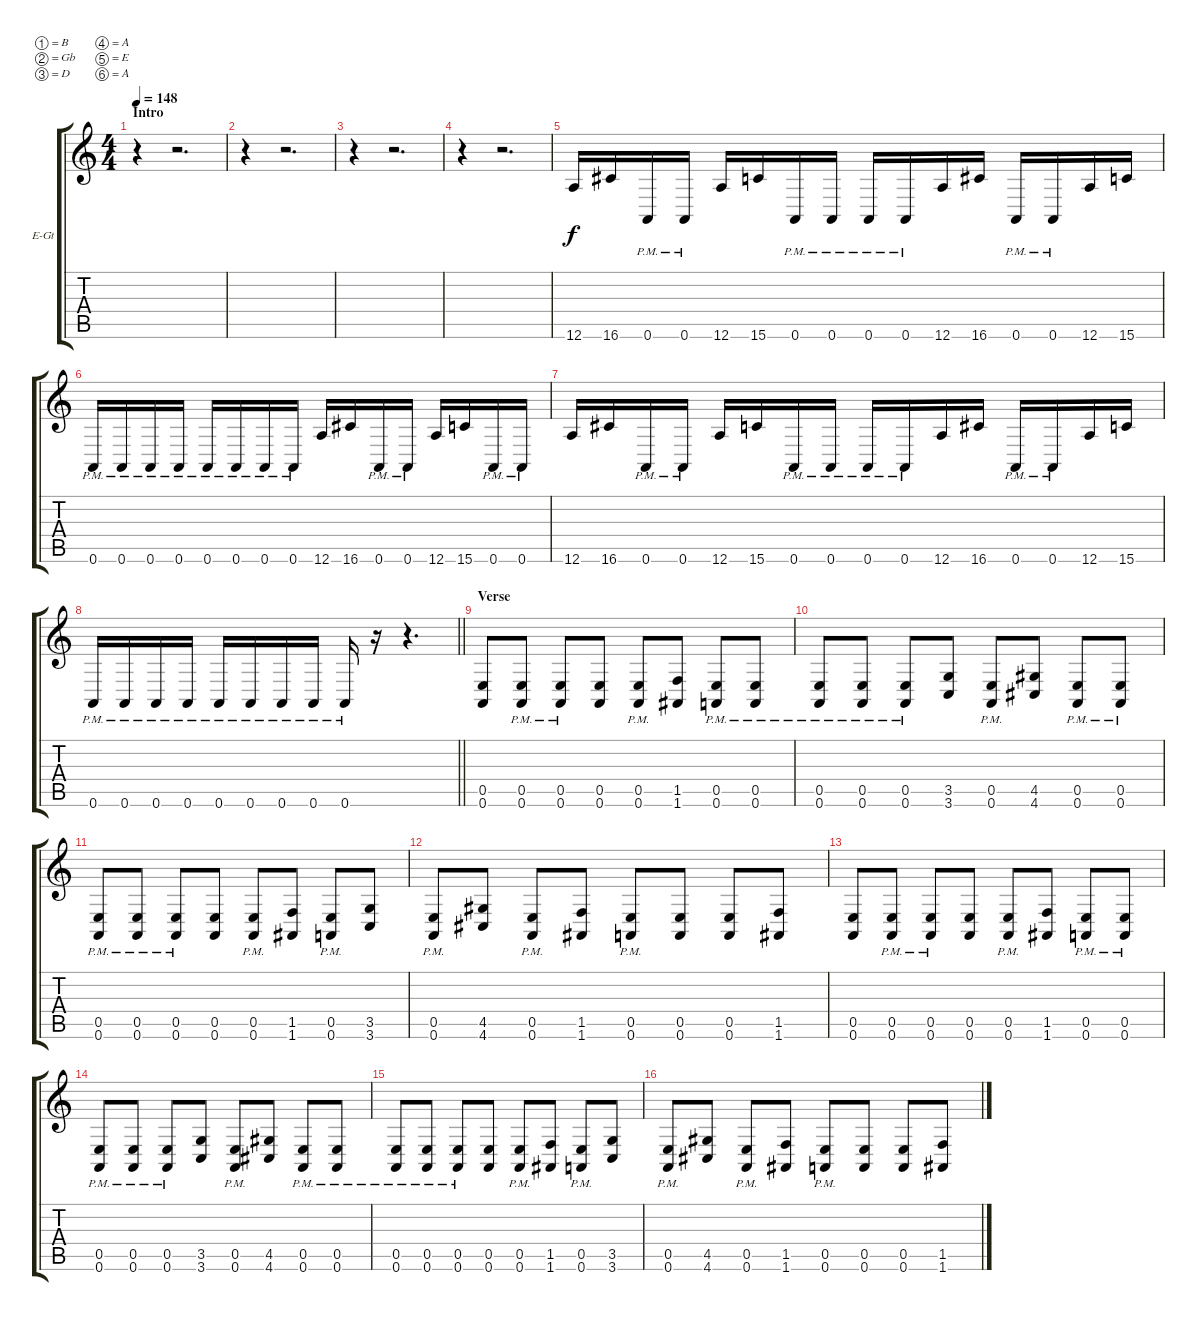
\bracketExtendMode groupsimilarinstruments
\firstSystemTrackNameOrientation horizontal
\otherSystemsTrackNameOrientation horizontal
\track ("[ALEX]" "E-Gt") {instrument distortionguitar}
\staff {score tabs}
\tuning (B3 Gb3 D3 A2 E2 A1)
\ts (4 4)
\beaming (8 2 2 2 2)
\section ("" "Intro")
\tempo 148
\clef g2
\ks c
r.4{dy f instrument distortionguitar} r.2{d} |
r.4 r.2{d} |
r.4 r.2{d} |
r.4 r.2{d} |
12.6.16 16.6.16 0.6{pm}.16 0.6{pm}.16 12.6.16 15.6.16 0.6{pm}.16 0.6{pm}.16 0.6{pm}.16 0.6{pm}.16 12.6.16 16.6.16 0.6{pm}.16 0.6{pm}.16 12.6.16 15.6.16 |
0.6{pm}.16 0.6{pm}.16 0.6{pm}.16 0.6{pm}.16 0.6{pm}.16 0.6{pm}.16 0.6{pm}.16 0.6{pm}.16 12.6.16 16.6.16 0.6{pm}.16 0.6{pm}.16 12.6.16 15.6.16 0.6{pm}.16 0.6{pm}.16 |
12.6.16 16.6.16 0.6{pm}.16 0.6{pm}.16 12.6.16 15.6.16 0.6{pm}.16 0.6{pm}.16 0.6{pm}.16 0.6{pm}.16 12.6.16 16.6.16 0.6{pm}.16 0.6{pm}.16 12.6.16 15.6.16 |
\barLineRight lightlight
0.6{pm}.16 0.6{pm}.16 0.6{pm}.16 0.6{pm}.16 0.6{pm}.16 0.6{pm}.16 0.6{pm}.16 0.6{pm}.16 0.6{pm}.16 r.16 r.4{d} |
\section ("" "Verse")
(0.5 0.6).8 (0.5{pm} 0.6{pm}).8 (0.5{pm} 0.6{pm}).8 (0.5 0.6).8 (0.5{pm} 0.6{pm}).8 (1.5 1.6).8 (0.5{pm} 0.6{pm}).8 (0.5{pm} 0.6{pm}).8 |
(0.5{pm} 0.6{pm}).8 (0.5{pm} 0.6{pm}).8 (0.5{pm} 0.6{pm}).8 (3.5 3.6).8 (0.5{pm} 0.6{pm}).8 (4.5 4.6).8 (0.5{pm} 0.6{pm}).8 (0.5{pm} 0.6{pm}).8 |
(0.5{pm} 0.6{pm}).8 (0.5{pm} 0.6{pm}).8 (0.5{pm} 0.6{pm}).8 (0.5 0.6).8 (0.5{pm} 0.6{pm}).8 (1.5 1.6).8 (0.5{pm} 0.6{pm}).8 (3.5 3.6).8 |
(0.5{pm} 0.6{pm}).8 (4.5 4.6).8 (0.5{pm} 0.6{pm}).8 (1.5 1.6).8 (0.5{pm} 0.6{pm}).8 (0.5 0.6).8 (0.5 0.6).8 (1.5 1.6).8 |
(0.5 0.6).8 (0.5{pm} 0.6{pm}).8 (0.5{pm} 0.6{pm}).8 (0.5 0.6).8 (0.5{pm} 0.6{pm}).8 (1.5 1.6).8 (0.5{pm} 0.6{pm}).8 (0.5{pm} 0.6{pm}).8 |
(0.5{pm} 0.6{pm}).8 (0.5{pm} 0.6{pm}).8 (0.5{pm} 0.6{pm}).8 (3.5 3.6).8 (0.5{pm} 0.6{pm}).8 (4.5 4.6).8 (0.5{pm} 0.6{pm}).8 (0.5{pm} 0.6{pm}).8 |
(0.5{pm} 0.6{pm}).8 (0.5{pm} 0.6{pm}).8 (0.5{pm} 0.6{pm}).8 (0.5 0.6).8 (0.5{pm} 0.6{pm}).8 (1.5 1.6).8 (0.5{pm} 0.6{pm}).8 (3.5 3.6).8 |
(0.5{pm} 0.6{pm}).8 (4.5 4.6).8 (0.5{pm} 0.6{pm}).8 (1.5 1.6).8 (0.5{pm} 0.6{pm}).8 (0.5 0.6).8 (0.5 0.6).8 (1.5 1.6).8
